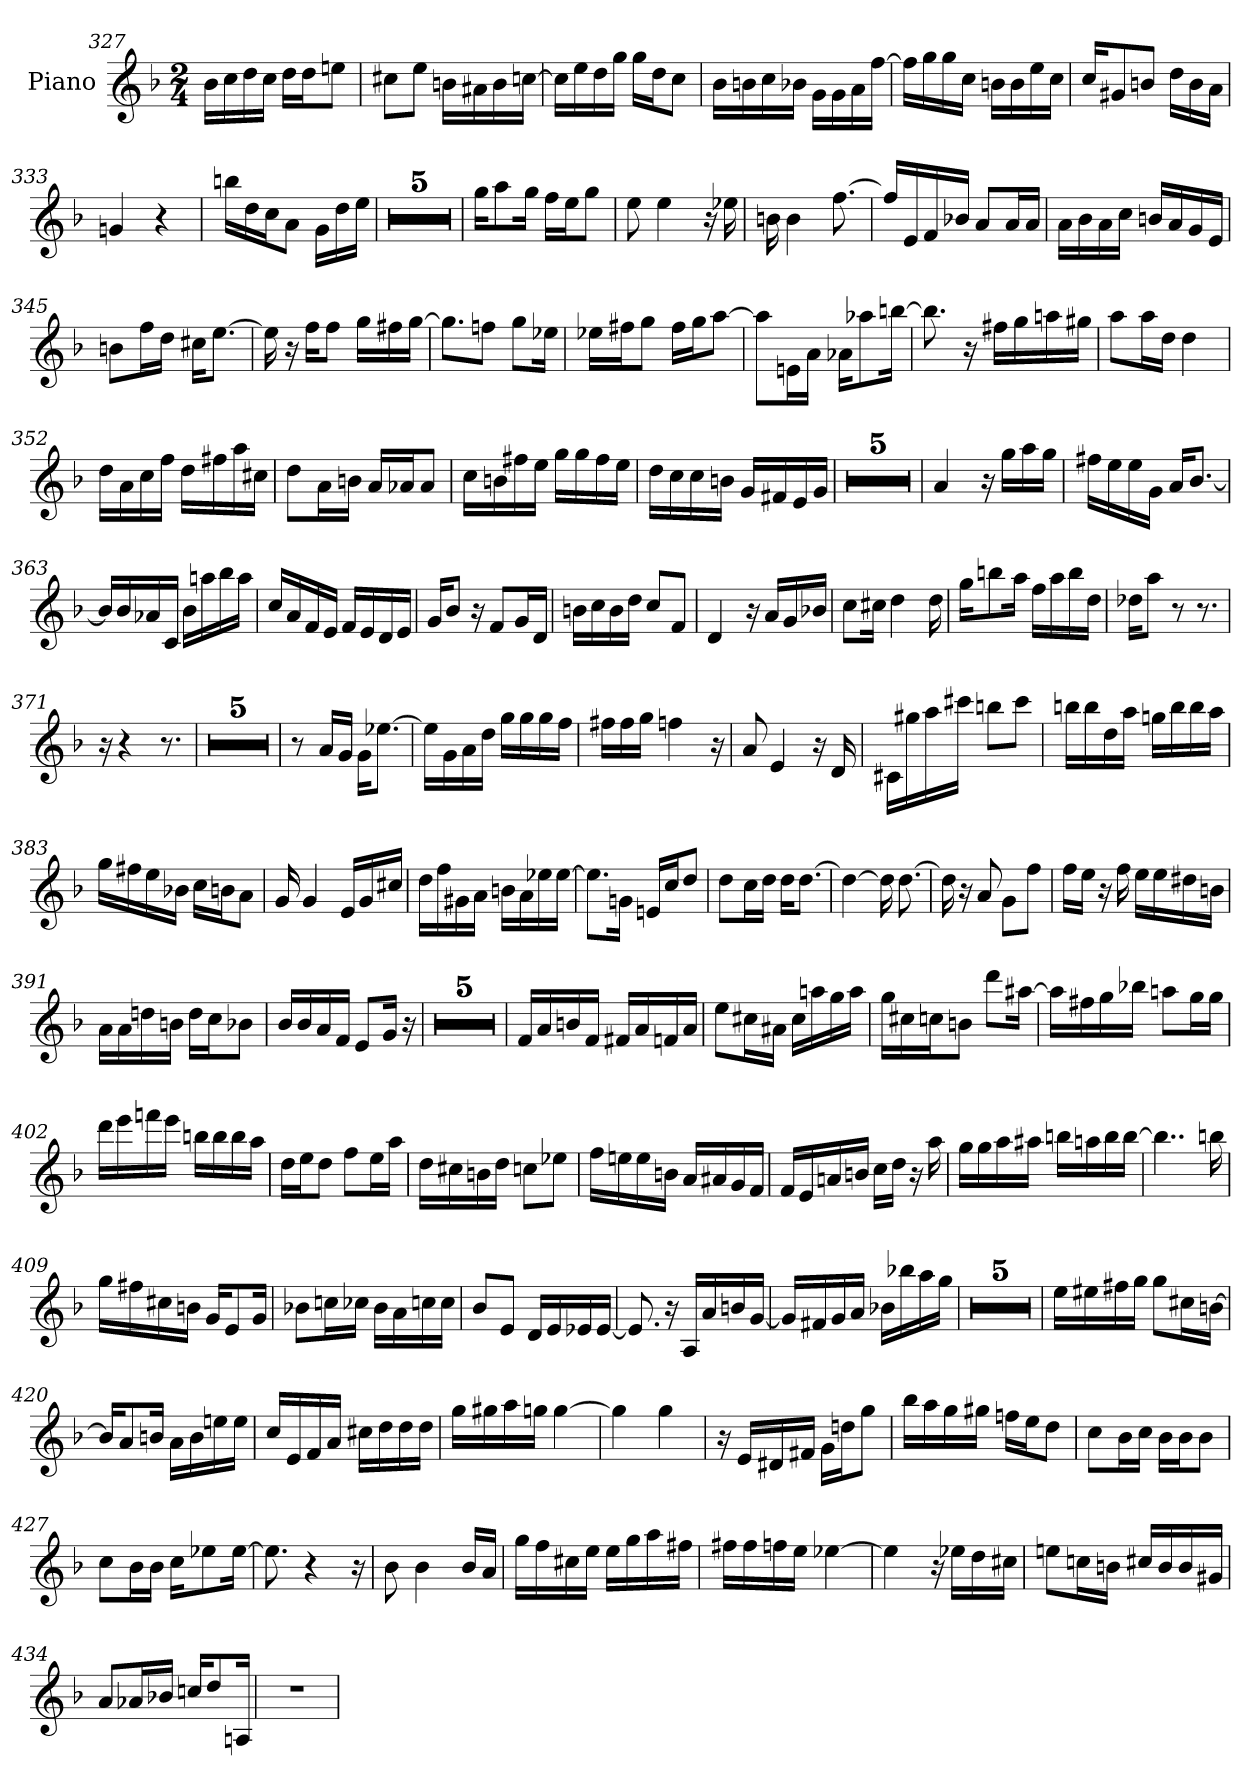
**kern
*part1
*staff1
*I"Piano
*I'Pno
!!LO:LB:g=z
*clefG2
*k[b-]
*F:
*M2/4
=327
16b-\LL
16cc\
16dd\
16cc\JJ
16dd\LL
16dd\J
8een\J
=328
8cc#X\L
8ee\J
16bn\LL
16a#X\
16b\
[16ccn\JJ
=329
16cc\LL]
16ee\
16dd\
16gg\JJ
16gg\LL
16dd\J
8cc\J
=330
16b-\LL
16bn\
16cc\
16b-X\JJ
16g\LL
16g\
16a\
[16ff\JJ
=331
16ff\LL]
16gg\
16gg\
16cc\JJ
16bn\LL
16b\
16ee\
16cc\JJ
!!LO:LB:g=z
=332
16cc/KL
8g#X/
8bn/J
16dd\LL
16b\
16a\JJ
=333
4gn/
4r
=334
16bbn\LL
16dd\
16cc\J
8a\J
16g\LL
16dd\
16ee\JJ
=335
2r
=336
2r
=337
2r
=338
2r
=339
2r
!!LO:LB:g=z
=340
!!LO:REH:place=s1:b:enc=none:fs=14:t=Melody 22
*MM60
16gg\KL
8aa\
16gg\Jk
16ff\LL
16ee\J
8gg\J
=341
8ee\
4ee\
16r
16ee-X\
=342
16bn\
4b\
[8.ff\
=343
16ff/LL]
16e/
16f/
16b-X/JJ
8a/L
16a/L
16a/JJ
=344
16a\LL
16b-\
16a\
16cc\JJ
16bn/LL
16a/
16g/
16e/JJ
=345
8bn\L
16ff\L
16dd\JJ
16cc#X\KL
[8.ee\J
!!LO:PB:g=z
=346
16ee\]
16r
16ff\KL
8ff\J
16gg\LL
16ff#X\
[16gg\JJ
=347
8.gg\L]
8ffn\J
8gg\L
16ee-X\Jk
=348
16ee-X\LL
16ff#X\J
8gg\J
16ff#\LL
16gg\J
[8aa\J
=349
8aa\L]
16en\L
16a\JJ
16a-X\KL
8aa-X\
[16bbn\Jk
=350
8.bb\]
16r
16ff#X\LL
16gg\
16aan\
16gg#X\JJ
=351
8aa\L
16aa\L
16dd\JJ
4dd\
!!LO:LB:g=z
=352
16dd\LL
16a\
16cc\
16ff\JJ
16dd\LL
16ff#X\
16aa\
16cc#X\JJ
=353
8dd\L
16a\L
16bn\JJ
16a/LL
16a-X/J
8a-/J
=354
16cc\LL
16bn\
16ff#X\
16ee\JJ
16gg\LL
16gg\
16ff#\
16ee\JJ
=355
16dd\LL
16cc\
16cc\
16bn\JJ
16g/LL
16f#X/
16e/
16g/JJ
=356
2r
=357
2r
!!LO:LB:g=z
=358
2r
=359
2r
=360
2r
=361
!!LO:REH:place=s1:b:enc=none:fs=14:t=Melody 23
*MM60
4a/
16r
16gg\LL
16aa\
16gg\JJ
=362
16ff#X\LL
16ee\
16ee\
16g\JJ
16a/KL
[8.b-/J
=363
16b-/LL]
16b-/
16a-X/
16c/JJ
16b-\LL
16aan\
16bb-\
16aa\JJ
=364
16cc/LL
16a/
16f/
16e/JJ
16f/LL
16e/
16d/
16e/JJ
!!LO:LB:g=z
=365
16g/KL
8b-/J
16r
8f/L
16g/L
16d/JJ
=366
16bn\LL
16cc\
16b\
16dd\JJ
8cc/L
8f/J
=367
4d/
16r
16a/LL
16g/
16b-X/JJ
=368
8cc\L
16cc#X\Jk
4dd\
16dd\
=369
16gg\KL
8bbn\
16aa\Jk
16ff\LL
16aa\
16bb\
16dd\JJ
=370
16dd-X\KL
8aa\J
8r
8.r
!!LO:LB:g=z
=371
16r
4r
8.r
=372
2r
=373
2r
=374
2r
=375
2r
=376
2r
=377
!!LO:REH:place=s1:b:enc=none:fs=14:t=Melody 24
*MM60
8r
16a/LL
16g/JJ
16g\KL
[8.ee-X\J
=378
16ee-\LL]
16g\
16a\
16dd\JJ
16gg\LL
16gg\
16gg\
16ff\JJ
=379
16ff#X\LL
16ff#\
16gg\JJ
4ffn\
16r
!!LO:LB:g=z
=380
8a/
4e/
16r
16d/
=381
16c#X\LL
16gg#X\
16aa\
16ccc#X\JJ
8bbn\L
8ccc#\J
=382
16bbn\LL
16bb\
16dd\
16aa\JJ
16ggn\LL
16bb\
16bb\
16aa\JJ
=383
16gg\LL
16ff#X\
16ee\
16b-X\JJ
16cc\LL
16bn\J
8a\J
=384
16g/
4g/
16e/LL
16g/
16cc#X/JJ
!!LO:LB:g=z
=385
16dd\LL
16ff\
16g#X\
16a\JJ
16bn\LL
16a\
16ee-X\
[16ee-\JJ
=386
8.ee-\L]
16gn\Jk
16en/LL
16cc/J
8dd/J
=387
8dd\L
16cc\L
16dd\JJ
16dd\KL
[8.dd\J
=388
4dd\_
16dd\]
[8.dd\
=389
16dd\]
16r
8a/
8g\L
8ff\J
=390
16ff\LL
16ee\JJ
16r
16ff\
16ee\LL
16ee\
16dd#X\
16bn\JJ
!!LO:LB:g=z
=391
16a\LL
16a\
16ddn\
16bn\JJ
16dd\LL
16cc\J
8b-X\J
=392
16b-/LL
16b-/
16a/
16f/JJ
8e/L
16g/Jk
16r
=393
2r
=394
2r
=395
2r
=396
2r
=397
2r
=398
!!LO:REH:place=s1:b:enc=none:fs=14:t=Melody 25
*MM60
16f/LL
16a/
16bn/
16f/JJ
16f#X/LL
16a/
16fn/
16a/JJ
!!LO:LB:g=z
=399
8ee\L
16cc#X\L
16a#X\JJ
16cc#\LL
16aan\
16gg\
16aa\JJ
=400
16gg\LL
16cc#X\
16ccn\J
8bn\J
8ddd\L
[16aa#X\Jk
=401
16aa#\LL]
16ff#X\
16gg\
16bb-X\JJ
8aan\L
16gg\L
16gg\JJ
=402
16ddd\LL
16eee\
16fffn\
16eee\JJ
16bbn\LL
16bb\
16bb\
16aa\JJ
=403
16dd\LL
16ee\J
8dd\J
8ff\L
16ee\L
16aa\JJ
!!LO:LB:g=z
=404
16dd\LL
16cc#X\
16bn\
16dd\JJ
8ccn\L
8ee-X\J
=405
16ff\LL
16een\
16ee\
16bn\JJ
16a/LL
16a#X/
16g/
16f/JJ
=406
16f/LL
16e/
16an/
16bn/JJ
16cc\LL
16dd\JJ
16r
16aa\
=407
16gg\LL
16gg\
16aa\
16aa#X\JJ
16bbn\LL
16aan\
16bb\
[16bb\JJ
=408
4..bb\]
16bbn\
!!LO:LB:g=z
=409
16gg\LL
16ff#X\
16cc#X\
16bn\JJ
16g/KL
8e/
16g/Jk
=410
8b-X\L
16ccn\L
16cc-X\JJ
16b-\LL
16a\
16ccn\
16cc\JJ
=411
8b-/L
8e/J
16d/LL
16e/
16e-X/
[16e-/JJ
=412
8.e-/]
16r
16A/LL
16a/
16bn/
[16g/JJ
=413
16g/LL]
16f#X/
16g/
16a/JJ
16b-X\LL
16bb-X\
16aa\
16gg\JJ
!!LO:PB:g=z
=414
2r
=415
2r
=416
2r
=417
2r
=418
2r
=419
!!LO:REH:place=s1:b:enc=none:fs=14:t=Melody 26
*MM60
16ee\LL
16ee#X\
16ff#X\
16gg\JJ
8gg\L
16cc#X\L
[16bn\JJ
=420
16b/KL]
8a/
16bn/Jk
16a\LL
16b\
16een\
16ee\JJ
=421
16cc/LL
16e/
16f/
16a/JJ
16cc#X\LL
16dd\
16dd\
16dd\JJ
!!LO:LB:g=z
=422
16gg\LL
16gg#X\
16aa\
16ggn\JJ
[4gg\
=423
4gg\]
4gg\
=424
16r
16e/LL
16d#X/
16f#X/JJ
16g\LL
16ddn\J
8gg\J
=425
16bb-\LL
16aa\
16gg\
16gg#X\JJ
16ffn\LL
16ee\J
8dd\J
=426
8cc\L
16b-\L
16cc\JJ
16b-\LL
16b-\J
8b-\J
=427
8cc\L
16b-\L
16b-\JJ
16cc\KL
8ee-X\
[16ee-\Jk
!!LO:LB:g=z
=428
8.ee-\]
4r
16r
=429
8b-\
4b-\
16b-/LL
16a/JJ
=430
16gg\LL
16ff\
16cc#X\
16ee\JJ
16ee\LL
16gg\
16aa\
16ff#X\JJ
=431
16ff#X\LL
16ff#\
16ffn\
16ee\JJ
[4ee-X\
=432
4ee-\]
16r
16ee-X\LL
16dd\
16cc#X\JJ
=433
8een\L
16ccn\L
16bn\JJ
16cc#X/LL
16b/
16b/
16g#X/JJ
!!LO:LB:g=z
=434
8a/L
16a-X/L
16b-X/JJ
16ccn/KL
8dd/
16An/Jk
=435
2r
=
*-
